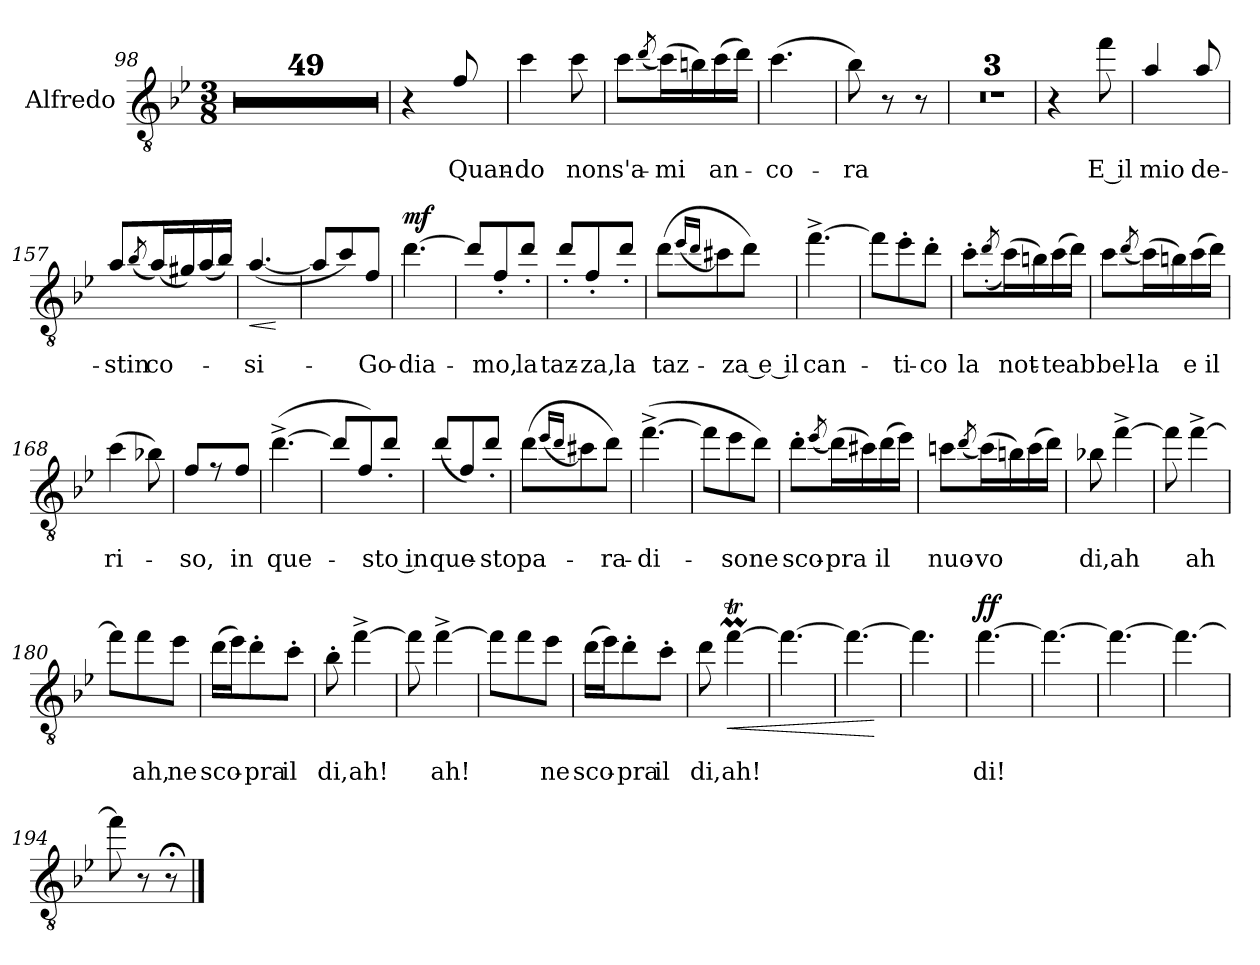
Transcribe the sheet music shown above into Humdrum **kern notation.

**kern	**text	**text	**dynam
*part1	*part1	*part1	*part1
*staff1	*staff1	*staff1	*staff1
*I"Alfredo	*	*	*
*I'Alf	*	*	*
*clefGv2	*	*	*
*ITrd8c14	*	*	*
*k[b-e-]	*	*	*
*B-:	*	*	*
*M3/8	*	*	*
=98	=98	=98	=98
4.r	.	.	.
=99	=99	=99	=99
4.r	.	.	.
=100	=100	=100	=100
4.r	.	.	.
=101	=101	=101	=101
4.r	.	.	.
=102	=102	=102	=102
4.r	.	.	.
=103	=103	=103	=103
4.r	.	.	.
=104	=104	=104	=104
4.r	.	.	.
=105	=105	=105	=105
4.r	.	.	.
!!LO:LB:g=z
=106	=106	=106	=106
4.r	.	.	.
=107	=107	=107	=107
4.r	.	.	.
=108	=108	=108	=108
4.r	.	.	.
=109	=109	=109	=109
4.r	.	.	.
=110	=110	=110	=110
4.r	.	.	.
=111	=111	=111	=111
4.r	.	.	.
=112	=112	=112	=112
4.r	.	.	.
=113	=113	=113	=113
4.r	.	.	.
=114	=114	=114	=114
4.r	.	.	.
!!LO:PB:g=z
=115	=115	=115	=115
4.r	.	.	.
=116	=116	=116	=116
4.r	.	.	.
=117	=117	=117	=117
4.r	.	.	.
=118	=118	=118	=118
4.r	.	.	.
=119	=119	=119	=119
4.r	.	.	.
=120	=120	=120	=120
4.r	.	.	.
=121	=121	=121	=121
4.r	.	.	.
=122	=122	=122	=122
4.r	.	.	.
!!LO:PB:g=z
=123	=123	=123	=123
4.r	.	.	.
=124	=124	=124	=124
4.r	.	.	.
=125	=125	=125	=125
4.r	.	.	.
=126	=126	=126	=126
4.r	.	.	.
=127	=127	=127	=127
4.r	.	.	.
=128	=128	=128	=128
4.r	.	.	.
=129	=129	=129	=129
4.r	.	.	.
=130	=130	=130	=130
4.r	.	.	.
!!LO:PB:g=z
=131	=131	=131	=131
4.r	.	.	.
=132	=132	=132	=132
4.r	.	.	.
=133	=133	=133	=133
4.r	.	.	.
=134	=134	=134	=134
4.r	.	.	.
=135	=135	=135	=135
4.r	.	.	.
=136	=136	=136	=136
4.r	.	.	.
=137	=137	=137	=137
4.r	.	.	.
=138	=138	=138	=138
4.r	.	.	.
=139	=139	=139	=139
4.r	.	.	.
!!LO:PB:g=z
=140	=140	=140	=140
4.r	.	.	.
=141	=141	=141	=141
4.r	.	.	.
=142	=142	=142	=142
4.r	.	.	.
=143	=143	=143	=143
4.r	.	.	.
=144	=144	=144	=144
4.r	.	.	.
=145	=145	=145	=145
4.r	.	.	.
=146	=146	=146	=146
4.r	.	.	.
=147	=147	=147	=147
4r	.	.	.
8F/	.	Quan-	.
!!LO:PB:g=z
=148	=148	=148	=148
4c\	.	-do	.
8c\	.	non	.
=149	=149	=149	=149
8c\L	.	s'a-	.
(8qd/	.	.	.
(16c\L)	.	-mi	.
16Bn\)	.	.	.
(>16c\	.	an-	.
16d\JJ)	.	.	.
=150	=150	=150	=150
(>4.c\	.	-co-	.
=151	=151	=151	=151
8B-\)	.	-ra	.
8r	.	.	.
8r	.	.	.
=152	=152	=152	=152
4.r	.	.	.
=153	=153	=153	=153
4.r	.	.	.
=154	=154	=154	=154
4.r	.	.	.
=155	=155	=155	=155
4r	.	.	.
8f\	.	E il	.
=156	=156	=156	=156
4A/	.	mio	.
8A/	.	de-	.
!!LO:PB:g=z
=157	=157	=157	=157
8A/L	.	-stin	.
(>8qB-/	.	.	.
(>16A/L)	.	co-	.
16G#X/)	.	.	.
(16A/	.	.	.
16B-/JJ)	.	.	.
=158	=158	=158	=158
!	!	!	!LO:HP:b
([4.A/	.	-si-	<
.	.	.	[
=159	=159	=159	=159
8A/L]	.	.	.
8c/)	.	.	.
8F/J	.	-Go-	.
=160	=160	=160	=160
!	!	!	!LO:DY:a
[4.d\	.	-dia-	mf
=161	=161	=161	=161
8d/L]	.	.	.
8F'/	.	-mo,	.
8d'/J	.	la	.
=162	=162	=162	=162
8d'/L	.	taz-	.
8F'/	.	-za,	.
8d'/J	.	la	.
=163	=163	=163	=163
(>8d\L	.	taz-	.
(16qe-/LL	.	.	.
16qd/JJ	.	.	.
8c#X\)	.	.	.
8d\J)	.	za e il	.
!!LO:PB:g=z
=164	=164	=164	=164
[4.f^\	.	can-	.
=165	=165	=165	=165
8f\L]	.	.	.
8e-'\	.	-ti-	.
8d'\J	.	-co	.
=166	=166	=166	=166
8c'\L	.	la	.
(8qd'/	.	.	.
(16c\L)	.	not-	.
16Bn\)	.	.	.
(>16c\	.	-te	.
16d\JJ)	.	ab	.
=167	=167	=167	=167
8c\L	.	bel-	.
(8qd/	.	.	.
(16c\L)	.	-la	.
16Bn\)	.	.	.
(>16c\	.	e	.
16d\JJ)	.	il	.
=168	=168	=168	=168
(>4c\	.	ri-	.
8B-X\)	.	.	.
=169	=169	=169	=169
8F/L	.	-so,	.
8r	.	.	.
8F/J	.	in	.
=170	=170	=170	=170
(>[4.d^\	.	que-	.
!!LO:PB:g=z
=171	=171	=171	=171
8d/L]	.	.	.
8F/)	.	.	.
8d'/J	.	sto in	.
=172	=172	=172	=172
(8d/L	.	que-	.
8F/)	.	.	.
8d'/J	.	-sto	.
=173	=173	=173	=173
(>8d\L	.	pa-	.
(16qe-/LL	.	.	.
16qd/JJ	.	.	.
8c#X\)	.	.	.
8d\J)	.	-ra-	.
=174	=174	=174	=174
(>[4.f^\	.	-di-	.
=175	=175	=175	=175
8f\L]	.	.	.
8e-\	.	-so	.
8d\J)	.	ne	.
=176	=176	=176	=176
8d'\L	.	sco-	.
(8qe-/	.	.	.
(16d\L)	.	-pra	.
16c#X\)	.	.	.
(>16d\	.	il	.
16e-\JJ)	.	.	.
!!LO:PB:g=z
=177	=177	=177	=177
8cn\L	.	nuo-	.
(8qd/	.	.	.
(16c\L)	.	-vo	.
16Bn\)	.	.	.
(>16c\	.	.	.
16d\JJ)	.	.	.
=178	=178	=178	=178
8B-X\	.	di,	.
[4f^\	.	ah	.
=179	=179	=179	=179
8f\]	.	.	.
[4f^\	.	ah	.
=180	=180	=180	=180
8f\L]	.	.	.
8f\	.	ah,	.
8e-\J	.	ne	.
=181	=181	=181	=181
(>16d\LL	.	sco-	.
16e-\J)	.	.	.
8d'\	.	-pra	.
8c'\J	.	il	.
=182	=182	=182	=182
8B-'\	.	di,	.
[4f^\	.	ah!	.
!!LO:PB:g=z
=183	=183	=183	=183
8f\]	.	.	.
[4f^\	.	ah!	.
=184	=184	=184	=184
8f\L]	.	.	.
8f\	.	.	.
8e-\J	.	ne	.
=185	=185	=185	=185
(>16d\LL	.	sco-	.
16e-\J)	.	.	.
8d'\	.	-pra	.
8c'\J	.	il	.
=186	=186	=186	=186
8d\	.	di,	.
!	!	!	!LO:HP:b
[4fMT\	.	ah!	<
=187	=187	=187	=187
4.f\_	.	.	.
=188	=188	=188	=188
4.f\_	.	.	.
.	.	.	[
=189	=189	=189	=189
4.f\]	.	.	.
!!LO:PB:g=z
=190	=190	=190	=190
!	!	!	!LO:DY:a
[4.f\	.	di!	ff
=191	=191	=191	=191
4.f\_	.	.	.
=192	=192	=192	=192
4.f\_	.	.	.
=193	=193	=193	=193
4.f\_	.	.	.
=194	=194	=194	=194
8f\]	.	.	.
8r	.	.	.
8r;<	.	.	.
==	==	==	==
*-	*-	*-	*-
